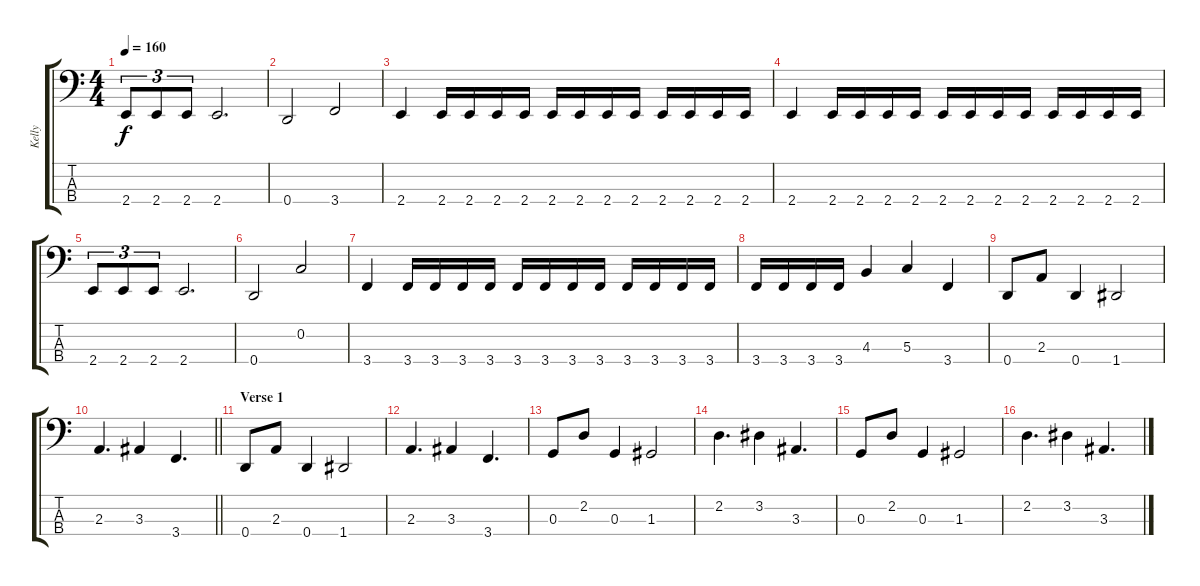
\track ("Kelly" "Kelly") {instrument electricbasspick}
\staff {score tabs}
\tuning (F2 C2 G1 D1) {hide}
\ts (4 4)
\tempo 160
\clef f4
\ks c
2.4.8{tu (3 2) dy f} 2.4.8{tu (3 2)} 2.4.8{tu (3 2)} 2.4.2{d} |
0.4.2 3.4.2 |
2.4.4 2.4.16 2.4.16 2.4.16 2.4.16 2.4.16 2.4.16 2.4.16 2.4.16 2.4.16 2.4.16 2.4.16 2.4.16 |
2.4.4 2.4.16 2.4.16 2.4.16 2.4.16 2.4.16 2.4.16 2.4.16 2.4.16 2.4.16 2.4.16 2.4.16 2.4.16 |
2.4.8{tu (3 2)} 2.4.8{tu (3 2)} 2.4.8{tu (3 2)} 2.4.2{d} |
0.4.2 0.2.2 |
3.4.4 3.4.16 3.4.16 3.4.16 3.4.16 3.4.16 3.4.16 3.4.16 3.4.16 3.4.16 3.4.16 3.4.16 3.4.16 |
3.4.16 3.4.16 3.4.16 3.4.16 4.3.4 5.3.4 3.4.4 |
0.4.8 2.3.8 0.4.4 1.4.2 |
\barLineRight lightlight
2.3.4{d} 3.3.4 3.4.4{d} |
\section ("" "Verse 1")
0.4.8 2.3.8 0.4.4 1.4.2 |
2.3.4{d} 3.3.4 3.4.4{d} |
0.3.8 2.2.8 0.3.4 1.3.2 |
2.2.4{d} 3.2.4 3.3.4{d} |
0.3.8 2.2.8 0.3.4 1.3.2 |
2.2.4{d} 3.2.4 3.3.4{d}
